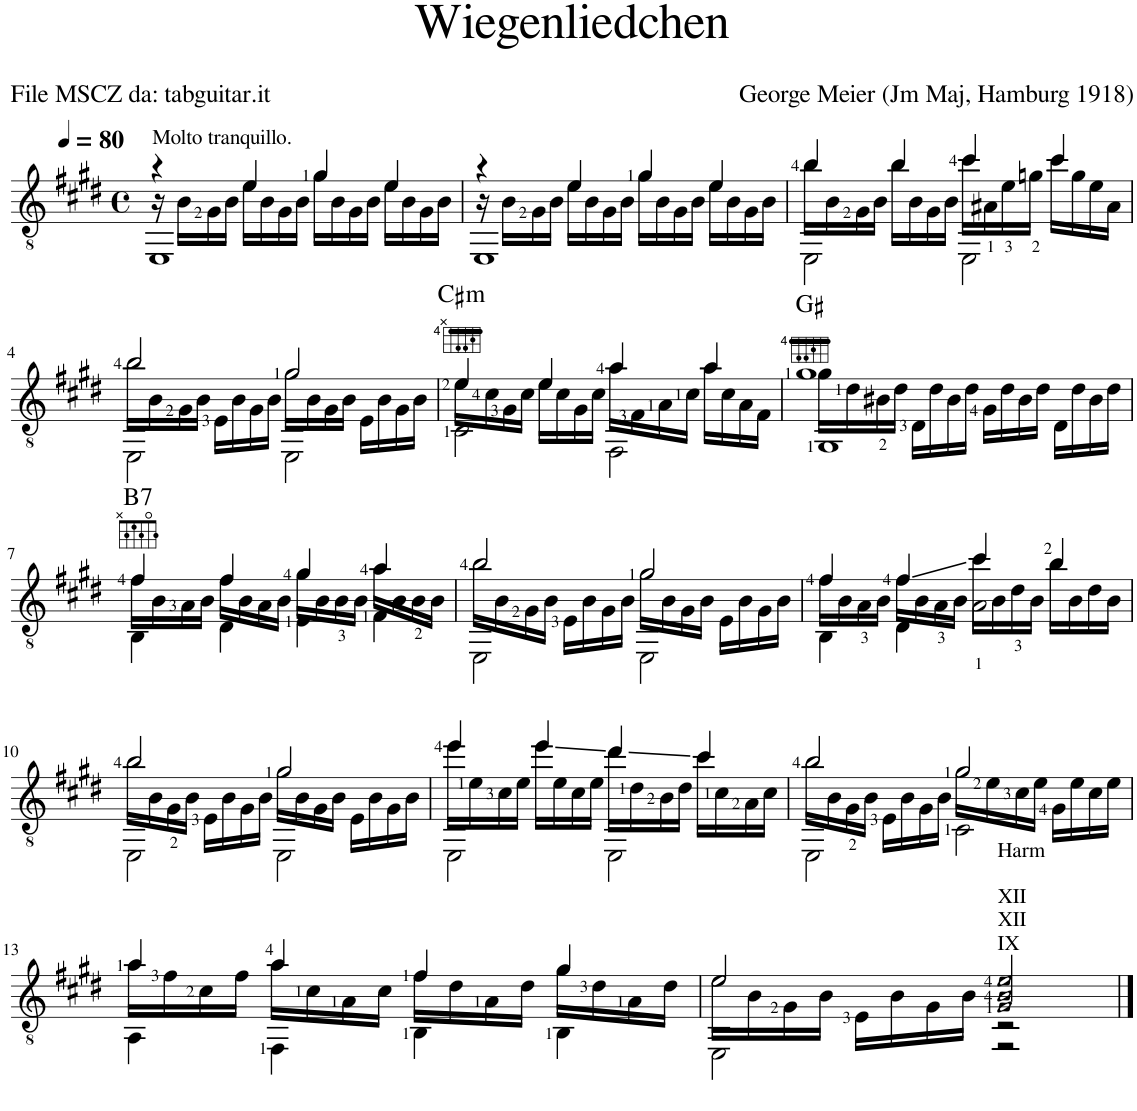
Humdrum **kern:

**kern	**harte
*part1	*part1
*staff1	*
*I"Guitar	*
*I'Guit.	*
*clefGv2	*
*k[f#c#g#d#]	*
*M4/4	*
*met(c)	*
*MM80	*
=1	=1
*^	*
*	*^	*
!LO:TX:a:t=Molto tranquillo.	!	!	!
4r	16r	1EE	.
.	16B\LL	.	.
.	16G#\	.	.
.	16B\JJ	.	.
4e/	16e\LL	.	.
.	16B\	.	.
.	16G#\	.	.
.	16B\JJ	.	.
4g#/	16g#\LL	.	.
.	16B\	.	.
.	16G#\	.	.
.	16B\JJ	.	.
4e/	16e\LL	.	.
.	16B\	.	.
.	16G#\	.	.
.	16B\JJ	.	.
=2	=2	=2	=2
4r	16r	1EE	.
.	16B\LL	.	.
.	16G#\	.	.
.	16B\JJ	.	.
4e/	16e\LL	.	.
.	16B\	.	.
.	16G#\	.	.
.	16B\JJ	.	.
4g#/	16g#\LL	.	.
.	16B\	.	.
.	16G#\	.	.
.	16B\JJ	.	.
4e/	16e\LL	.	.
.	16B\	.	.
.	16G#\	.	.
.	16B\JJ	.	.
=3	=3	=3	=3
4b/	16b\LL	2EE\	.
.	16B\	.	.
.	16G#\	.	.
.	16B\JJ	.	.
4b/	16b\LL	.	.
.	16B\	.	.
.	16G#\	.	.
.	16B\JJ	.	.
4cc#/	16cc#\LL	2EE\	.
.	16A#X\	.	.
.	16e\	.	.
.	16gn\JJ	.	.
4cc#/	16cc#\LL	.	.
.	16g\	.	.
.	16e\	.	.
.	16A#\JJ	.	.
!!LO:LB:g=z	!!	!!
=4	=4	=4	=4
!	!LO:N:head=open	!	!
2b/	16b\LL	2EE\	.
.	16B\	.	.
.	16G#\	.	.
.	16B\JJ	.	.
.	16E\LL	.	.
.	16B\	.	.
.	16G#\	.	.
.	16B\JJ	.	.
!	!LO:N:head=open	!	!
2g#/	16g#\LL	2EE\	.
.	16B\	.	.
.	16G#\	.	.
.	16B\JJ	.	.
.	16E\LL	.	.
.	16B\	.	.
.	16G#\	.	.
.	16B\JJ	.	.
=5	=5	=5	=5
!	!	!	!LO:H:kt=m
4e/	16e\LL	2C#\	C#:min
.	16c#\	.	.
.	16G#\	.	.
.	16c#\JJ	.	.
4e/	16e\LL	.	.
.	16c#\	.	.
.	16G#\	.	.
.	16c#\JJ	.	.
4a/	16a\LL	2FF#\	.
.	16F#\	.	.
.	16A\	.	.
.	16c#\JJ	.	.
4a/	16a\LL	.	.
.	16c#\	.	.
.	16A\	.	.
.	16F#\JJ	.	.
=6	=6	=6	=6
1g#	16g#\LL	1GG#	G#:maj
.	16d#\	.	.
.	16B#X\	.	.
.	16d#\JJ	.	.
.	16D#\LL	.	.
.	16d#\	.	.
.	16B#\	.	.
.	16d#\JJ	.	.
.	16G#\LL	.	.
.	16d#\	.	.
.	16B#\	.	.
.	16d#\JJ	.	.
.	16D#\LL	.	.
.	16d#\	.	.
.	16B#\	.	.
.	16d#\JJ	.	.
!!LO:LB:g=z	!!	!!
=7	=7	=7	=7
!	!	!	!LO:H:kt=7
4f#/	16f#\LL	4BB\	B:7
.	16B\	.	.
.	16A\	.	.
.	16B\JJ	.	.
4f#/	16f#\LL	4D#\	.
.	16B\	.	.
.	16A\	.	.
.	16B\JJ	.	.
4g#/	16g#\LL	4E\	.
.	16B\	.	.
.	16B\	.	.
.	16B\JJ	.	.
4a/	16a\LL	4F#\	.
.	16B\	.	.
.	16B\	.	.
.	16B\JJ	.	.
=8	=8	=8	=8
!	!LO:N:head=open	!	!
2b/	16b\LL	2EE\	.
.	16B\	.	.
.	16G#\	.	.
.	16B\JJ	.	.
.	16E\LL	.	.
.	16B\	.	.
.	16G#\	.	.
.	16B\JJ	.	.
!	!LO:N:head=open	!	!
2g#/	16g#\LL	2EE\	.
.	16B\	.	.
.	16G#\	.	.
.	16B\JJ	.	.
.	16E\LL	.	.
.	16B\	.	.
.	16G#\	.	.
.	16B\JJ	.	.
=9	=9	=9	=9
4f#/	16f#\LL	4BB\	.
.	16B\	.	.
.	16A\	.	.
.	16B\JJ	.	.
4f#/	16f#\LL	4D#\	.
.	16B\	.	.
.	16A\	.	.
.	16B\JJ	.	.
4cc#/	16cc#\LL	2A\	.
.	16B\	.	.
.	16d#\	.	.
.	16B\JJ	.	.
4b/	16b\LL	.	.
.	16B\	.	.
.	16d#\	.	.
.	16B\JJ	.	.
!!LO:LB:g=z	!!	!!
=10	=10	=10	=10
!	!LO:N:head=open	!	!
2b/	16b\LL	2EE\	.
.	16B\	.	.
.	16G#\	.	.
.	16B\JJ	.	.
.	16E\LL	.	.
.	16B\	.	.
.	16G#\	.	.
.	16B\JJ	.	.
!	!LO:N:head=open	!	!
2g#/	16g#\LL	2EE\	.
.	16B\	.	.
.	16G#\	.	.
.	16B\JJ	.	.
.	16E\LL	.	.
.	16B\	.	.
.	16G#\	.	.
.	16B\JJ	.	.
=11	=11	=11	=11
4ee/	16ee\LL	2EE\	.
.	16e\	.	.
.	16c#\	.	.
.	16e\JJ	.	.
4ee/	16ee\LL	.	.
.	16e\	.	.
.	16c#\	.	.
.	16e\JJ	.	.
4dd#/	16dd#\LL	2EE\	.
.	16d#\	.	.
.	16B\	.	.
.	16d#\JJ	.	.
4cc#/	16cc#\LL	.	.
.	16c#\	.	.
.	16A\	.	.
.	16c#\JJ	.	.
=12	=12	=12	=12
!	!LO:N:head=open	!	!
2b/	16b\LL	2EE\	.
.	16B\	.	.
.	16G#\	.	.
.	16B\JJ	.	.
.	16E\LL	.	.
.	16B\	.	.
.	16G#\	.	.
.	16B\JJ	.	.
!	!LO:N:head=open	!	!
2g#/	16g#\LL	2C#\	.
.	16e\	.	.
.	16c#\	.	.
.	16e\JJ	.	.
.	16G#\LL	.	.
.	16e\	.	.
.	16c#\	.	.
.	16e\JJ	.	.
!!LO:LB:g=z	!!	!!
=13	=13	=13	=13
4a/	16a\LL	4AA\	.
.	16f#\	.	.
.	16c#\	.	.
.	16f#\JJ	.	.
4a/	16a\LL	4FF#\	.
.	16c#\	.	.
.	16A\	.	.
.	16c#\JJ	.	.
4f#/	16f#\LL	4BB\	.
.	16d#\	.	.
.	16A\	.	.
.	16d#\JJ	.	.
4g#/	16g#\LL	4BB\	.
.	16d#\	.	.
.	16A\	.	.
.	16d#\JJ	.	.
=14	=14	=14	=14
!	!LO:N:head=open	!	!
2e/	16e\LL	2EE\	.
.	16B\	.	.
.	16G#\	.	.
.	16B\JJ	.	.
.	16E\LL	.	.
.	16B\	.	.
.	16G#\	.	.
.	16B\JJ	.	.
!LO:TX:a:t=Harm	!	!	!
!LO:TX:a:t=XII	!	!	!
!LO:TX:a:t=XII	!	!	!
!LO:TX:a:t=IX	!	!	!
!LO:N:n=1:head=diamond	!	!	!
!LO:N:n=2:head=diamond	!	!	!
!LO:N:n=3:head=diamond	!	!	!
2G#/ 2B/ 2e/	2r	2r	.
*v	*v	*v	*
==	==
*-	*-
